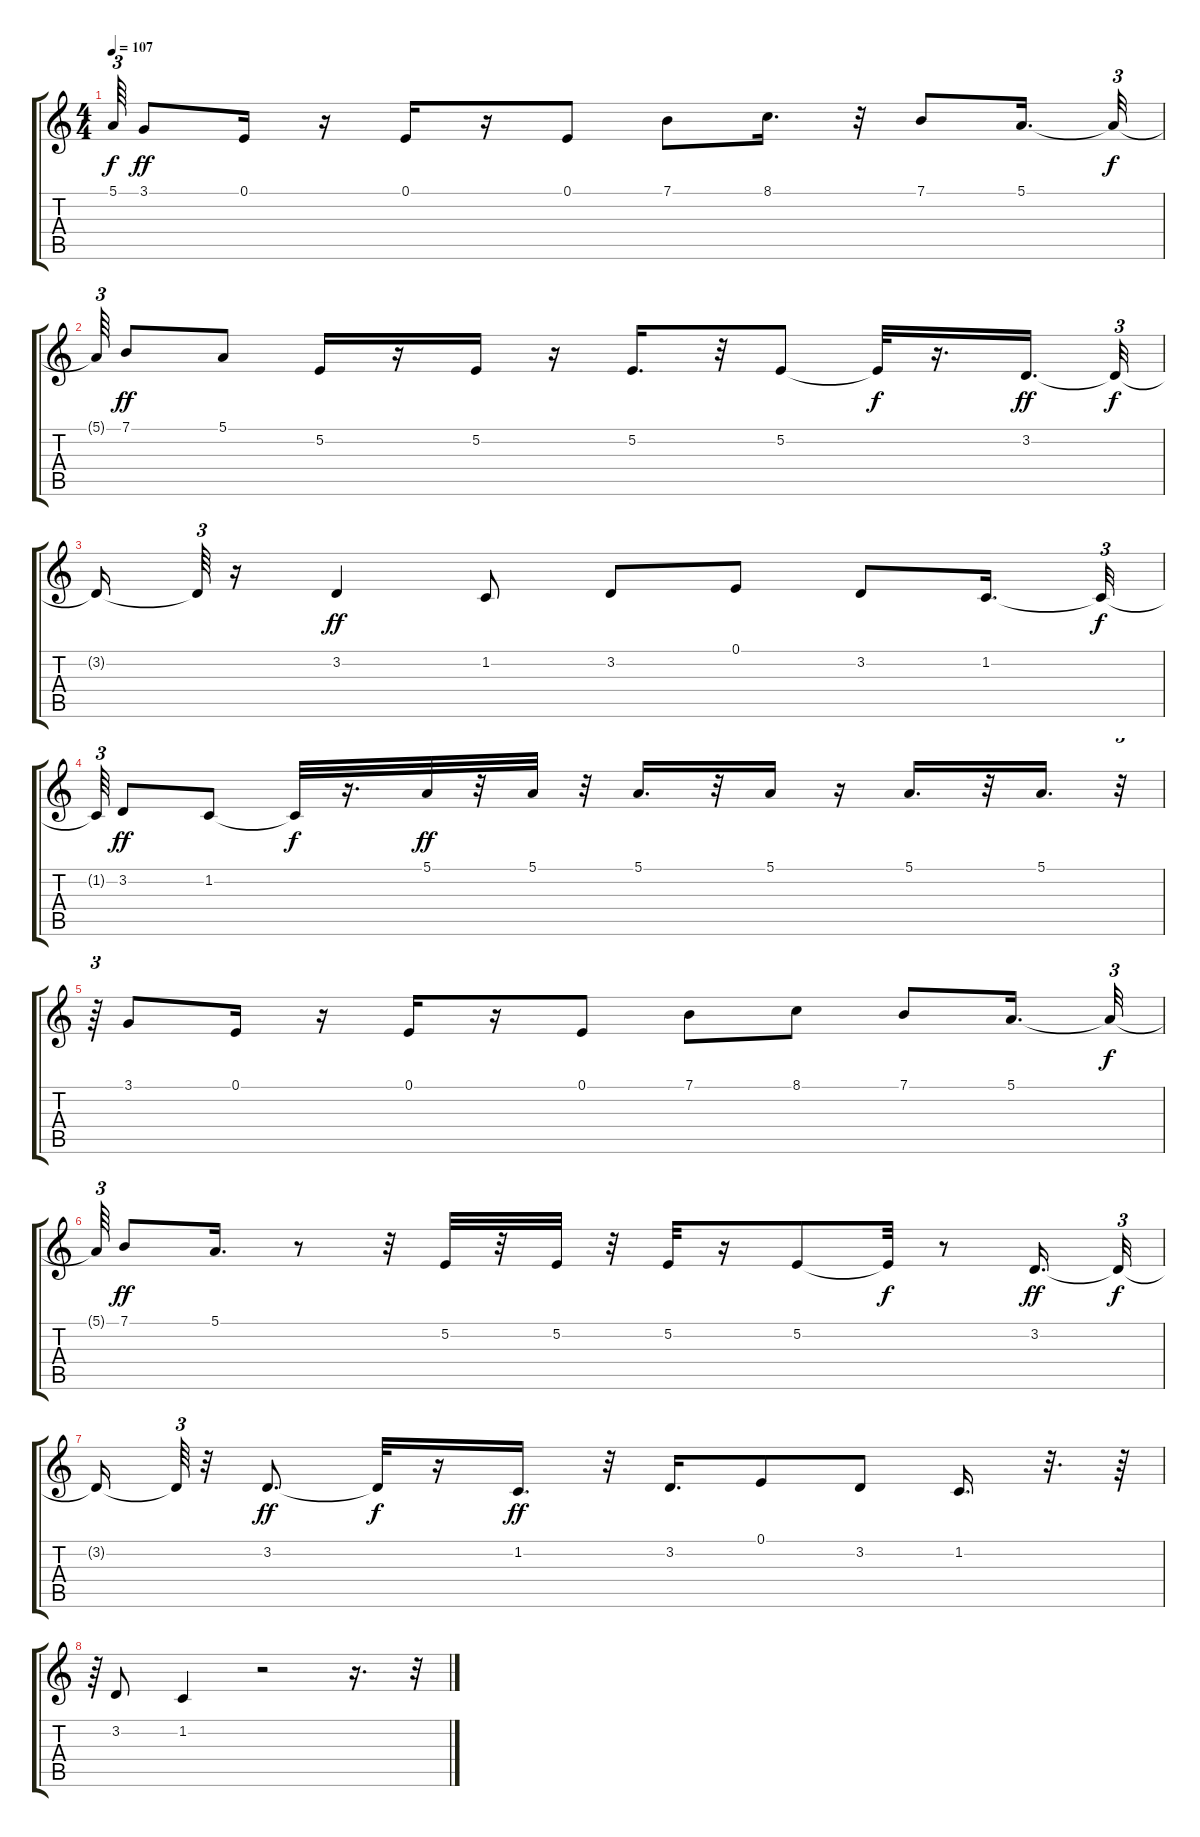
\track "" {instrument lead6voice}
\staff {score tabs}
\tuning (E4 B3 G3 D3 A2 E2) {hide}
\ts (4 4)
\tempo 107
\clef g2
\ks c
5.1{t}.64{tu (3 2) dy f} 3.1.8{dy ff} 0.1.16 r.16 0.1.16 r.16 0.1.8 7.1.8 8.1.16{d} r.32 7.1.8 5.1.16{d} 5.1{t}.32{tu (3 2) dy f} |
5.1{t}.64{tu (3 2)} 7.1.8{dy ff} 5.1.8 5.2.16 r.16 5.2.16 r.16 5.2.16{d} r.32 5.2.8 5.2{t}.32{dy f} r.16{d} 3.2.16{d dy ff} 3.2{t}.32{tu (3 2) dy f} |
3.2{t}.16 3.2{t}.64{tu (3 2)} r.16 3.2.4{dy ff} 1.2.8 3.2.8 0.1.8 3.2.8 1.2.16{d} 1.2{t}.32{tu (3 2) dy f} |
1.2{t}.64{tu (3 2)} 3.2.8{dy ff} 1.2.8 1.2{t}.32{dy f} r.16{d} 5.1.32{dy ff} r.32 5.1.32 r.32 5.1.16{d} r.32 5.1.16 r.16 5.1.16{d} r.32 5.1.16{d} r.32{tu (3 2)} |
r.64{tu (3 2)} 3.1.8 0.1.16 r.16 0.1.16 r.16 0.1.8 7.1.8 8.1.8 7.1.8 5.1.16{d} 5.1{t}.32{tu (3 2) dy f} |
5.1{t}.64{tu (3 2)} 7.1.8{dy ff} 5.1.16{d} r.8 r.32 5.2.32 r.32 5.2.32 r.32 5.2.32 r.16 5.2.8 5.2{t}.32{dy f} r.8 3.2.16{d dy ff} 3.2{t}.32{tu (3 2) dy f} |
3.2{t}.16 3.2{t}.64{tu (3 2)} r.32 3.2.8{d dy ff} 3.2{t}.32{dy f} r.16 1.2.16{d dy ff} r.32 3.2.16{d} 0.1.8 3.2.8 1.2.16{d} r.32{d} r.64 |
r.64{tu (3 2)} 3.2.8 1.2.4 r.2 r.16{d} r.32{tu (3 2)}
